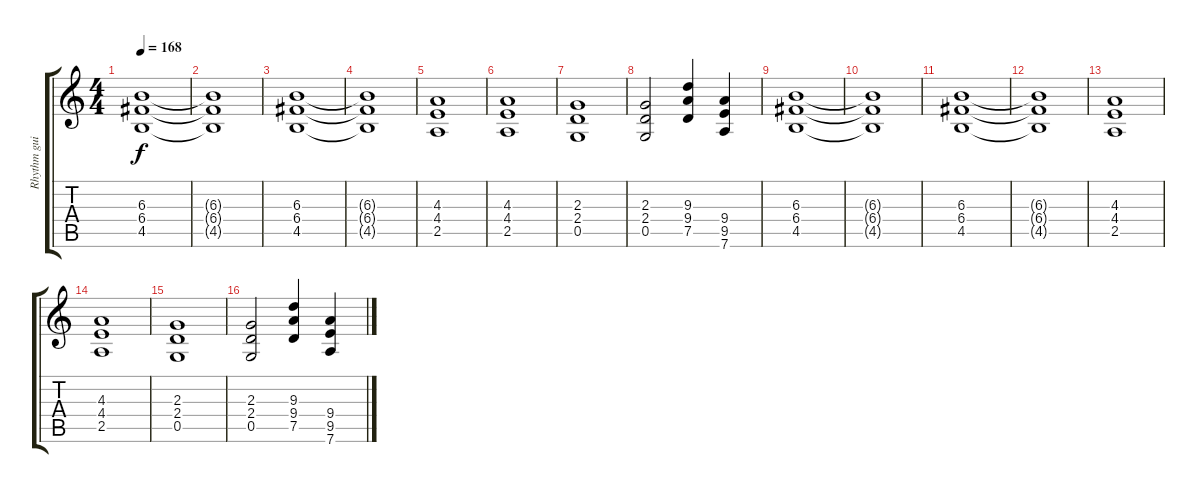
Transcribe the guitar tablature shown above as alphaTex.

\track ("Rhythm guitar" "Rhythm gui") {instrument overdrivenguitar}
\staff {score tabs}
\tuning (D4 A3 F3 C3 G2 D2) {hide}
\ts (4 4)
\tempo 168
\clef g2
\ks c
(6.3 6.4 4.5).1{dy f instrument overdrivenguitar} |
(6.3{t} 6.4{t} 4.5{t}).1 |
(6.3 6.4 4.5).1 |
(6.3{t} 6.4{t} 4.5{t}).1 |
(4.3 4.4 2.5).1 |
(4.3 4.4 2.5).1 |
(2.3 2.4 0.5).1 |
(2.3 2.4 0.5).2 (9.3 9.4 7.5).4 (9.4 9.5 7.6).4 |
(6.3 6.4 4.5).1 |
(6.3{t} 6.4{t} 4.5{t}).1 |
(6.3 6.4 4.5).1 |
(6.3{t} 6.4{t} 4.5{t}).1 |
(4.3 4.4 2.5).1 |
(4.3 4.4 2.5).1 |
(2.3 2.4 0.5).1 |
(2.3 2.4 0.5).2 (9.3 9.4 7.5).4 (9.4 9.5 7.6).4
